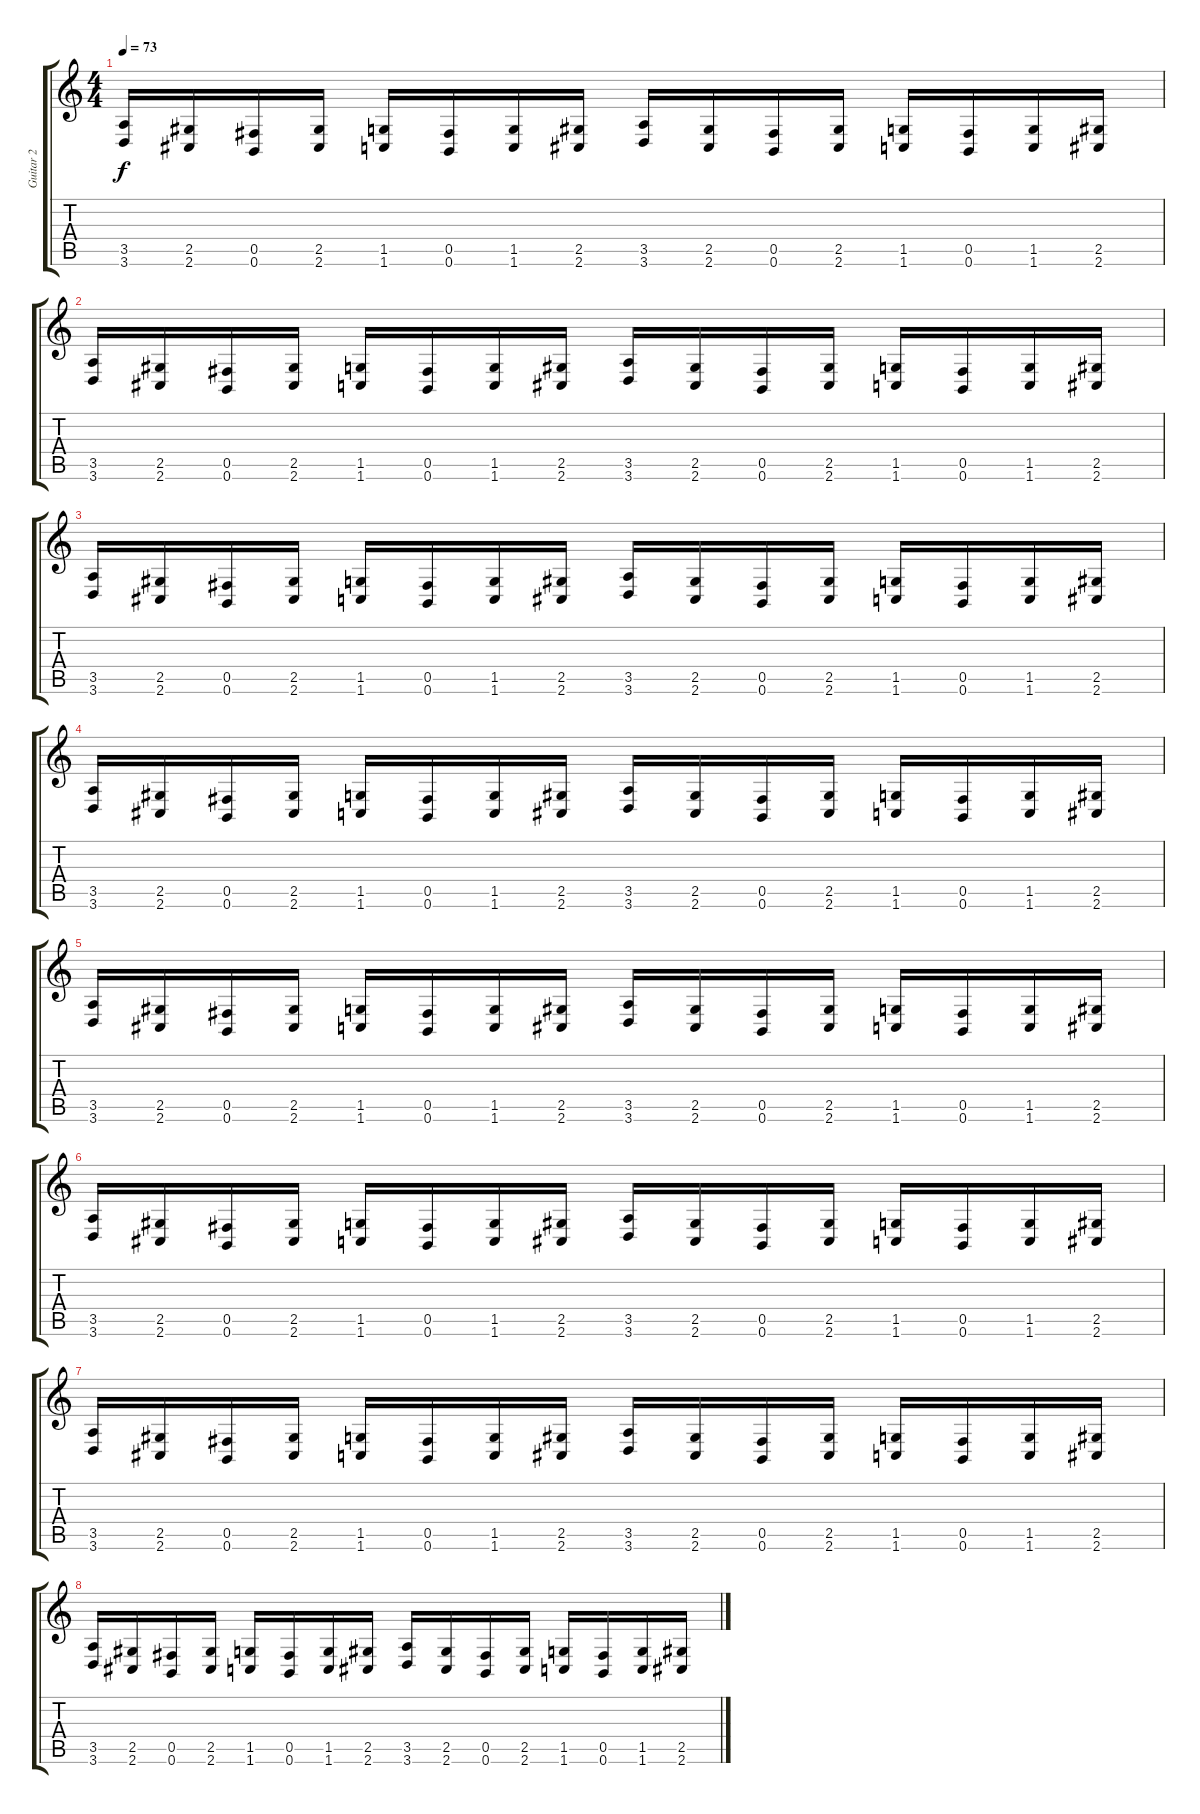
\track ("Guitar 2" "Guitar 2") {instrument overdrivenguitar}
\staff {score tabs}
\tuning (Db4 Ab3 E3 B2 Gb2 B1) {hide}
\ts (4 4)
\tempo 73
\clef g2
\ks c
(3.5 3.6).16{dy f} (2.5 2.6).16 (0.5 0.6).16 (2.5 2.6).16 (1.5 1.6).16 (0.5 0.6).16 (1.5 1.6).16 (2.5 2.6).16 (3.5 3.6).16 (2.5 2.6).16 (0.5 0.6).16 (2.5 2.6).16 (1.5 1.6).16 (0.5 0.6).16 (1.5 1.6).16 (2.5 2.6).16 |
(3.5 3.6).16 (2.5 2.6).16 (0.5 0.6).16 (2.5 2.6).16 (1.5 1.6).16 (0.5 0.6).16 (1.5 1.6).16 (2.5 2.6).16 (3.5 3.6).16 (2.5 2.6).16 (0.5 0.6).16 (2.5 2.6).16 (1.5 1.6).16 (0.5 0.6).16 (1.5 1.6).16 (2.5 2.6).16 |
(3.5 3.6).16 (2.5 2.6).16 (0.5 0.6).16 (2.5 2.6).16 (1.5 1.6).16 (0.5 0.6).16 (1.5 1.6).16 (2.5 2.6).16 (3.5 3.6).16 (2.5 2.6).16 (0.5 0.6).16 (2.5 2.6).16 (1.5 1.6).16 (0.5 0.6).16 (1.5 1.6).16 (2.5 2.6).16 |
(3.5 3.6).16 (2.5 2.6).16 (0.5 0.6).16 (2.5 2.6).16 (1.5 1.6).16 (0.5 0.6).16 (1.5 1.6).16 (2.5 2.6).16 (3.5 3.6).16 (2.5 2.6).16 (0.5 0.6).16 (2.5 2.6).16 (1.5 1.6).16 (0.5 0.6).16 (1.5 1.6).16 (2.5 2.6).16 |
(3.5 3.6).16 (2.5 2.6).16 (0.5 0.6).16 (2.5 2.6).16 (1.5 1.6).16 (0.5 0.6).16 (1.5 1.6).16 (2.5 2.6).16 (3.5 3.6).16 (2.5 2.6).16 (0.5 0.6).16 (2.5 2.6).16 (1.5 1.6).16 (0.5 0.6).16 (1.5 1.6).16 (2.5 2.6).16 |
(3.5 3.6).16 (2.5 2.6).16 (0.5 0.6).16 (2.5 2.6).16 (1.5 1.6).16 (0.5 0.6).16 (1.5 1.6).16 (2.5 2.6).16 (3.5 3.6).16 (2.5 2.6).16 (0.5 0.6).16 (2.5 2.6).16 (1.5 1.6).16 (0.5 0.6).16 (1.5 1.6).16 (2.5 2.6).16 |
(3.5 3.6).16 (2.5 2.6).16 (0.5 0.6).16 (2.5 2.6).16 (1.5 1.6).16 (0.5 0.6).16 (1.5 1.6).16 (2.5 2.6).16 (3.5 3.6).16 (2.5 2.6).16 (0.5 0.6).16 (2.5 2.6).16 (1.5 1.6).16 (0.5 0.6).16 (1.5 1.6).16 (2.5 2.6).16 |
(3.5 3.6).16 (2.5 2.6).16 (0.5 0.6).16 (2.5 2.6).16 (1.5 1.6).16 (0.5 0.6).16 (1.5 1.6).16 (2.5 2.6).16 (3.5 3.6).16 (2.5 2.6).16 (0.5 0.6).16 (2.5 2.6).16 (1.5 1.6).16 (0.5 0.6).16 (1.5 1.6).16 (2.5 2.6).16
